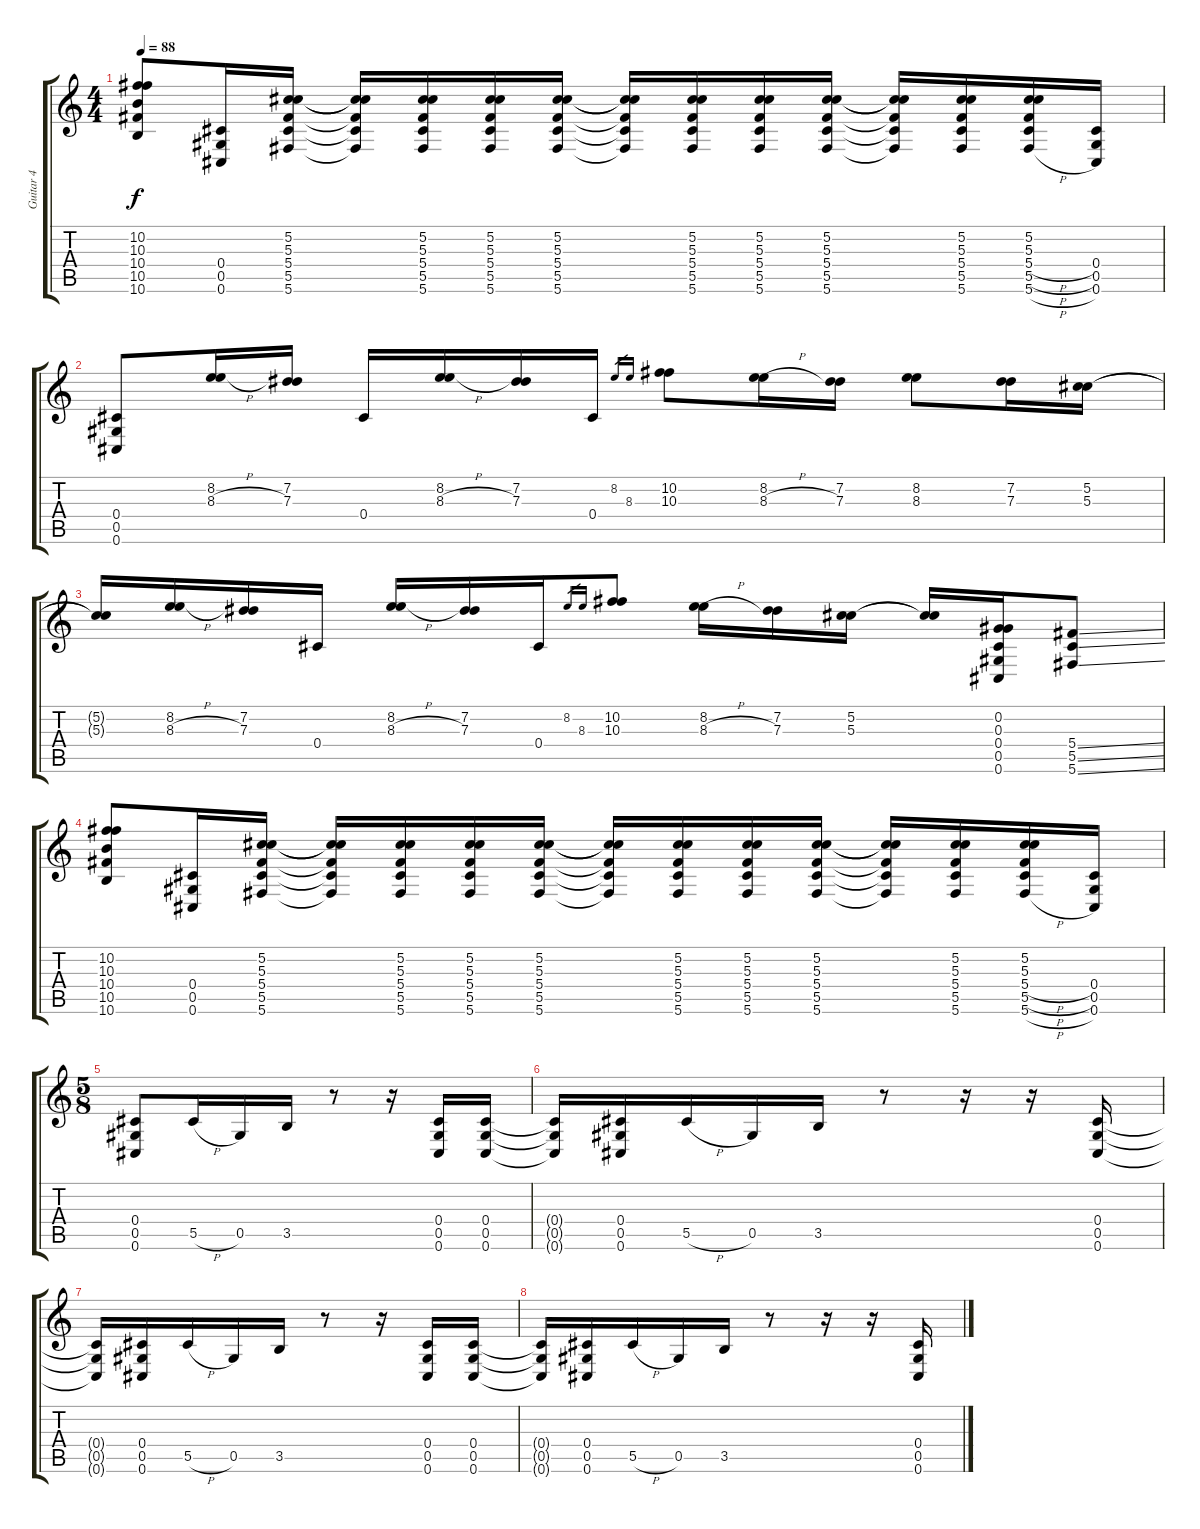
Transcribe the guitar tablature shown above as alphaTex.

\track ("Guitar 4" "Guitar 4") {instrument acousticguitarsteel}
\staff {score tabs}
\tuning (F4 Ab3 Ab3 Db3 Ab2 Db2) {hide}
\ts (4 4)
\tempo 88
\clef g2
\ks c
(10.2 10.3 10.4 10.5 10.6).8{dy f} (0.4 0.5 0.6).16 (5.2 5.3 5.4 5.5 5.6).16 (5.2{t} 5.3{t} 5.4{t} 5.5{t} 5.6{t}).16 (5.2 5.3 5.4 5.5 5.6).16 (5.2 5.3 5.4 5.5 5.6).16 (5.2 5.3 5.4 5.5 5.6).16 (5.2{t} 5.3{t} 5.4{t} 5.5{t} 5.6{t}).16 (5.2 5.3 5.4 5.5 5.6).16 (5.2 5.3 5.4 5.5 5.6).16 (5.2 5.3 5.4 5.5 5.6).16 (5.2{t} 5.3{t} 5.4{t} 5.5{t} 5.6{t}).16 (5.2 5.3 5.4 5.5 5.6).16 (5.2 5.3 5.4{h} 5.5{h} 5.6{h}).16 (0.4 0.5 0.6).16 |
(0.4 0.5 0.6).8 (8.2{h} 8.3{h}).16 (7.2 7.3).16 0.4.16 (8.2{h} 8.3{h}).16 (7.2 7.3).16 0.4.16 8.2.16{gr} 8.3.16{gr} (10.2 10.3).8 (8.2{h} 8.3{h}).16 (7.2 7.3).16 (8.2 8.3).8 (7.2 7.3).16 (5.2 5.3).16 |
(5.2{t} 5.3{t}).16 (8.2{h} 8.3{h}).16 (7.2 7.3).16 0.4.16 (8.2{h} 8.3{h}).16 (7.2 7.3).16 0.4.16 8.2.16{gr} 8.3.16{gr} (10.2 10.3).8 (8.2{h} 8.3{h}).16 (7.2 7.3).16 (5.2 5.3).16 (5.2{t} 5.3{t}).16 (0.2 0.3 0.4 0.5 0.6).16 (5.4{ss} 5.5{ss} 5.6{ss}).8 |
(10.2 10.3 10.4 10.5 10.6).8 (0.4 0.5 0.6).16 (5.2 5.3 5.4 5.5 5.6).16 (5.2{t} 5.3{t} 5.4{t} 5.5{t} 5.6{t}).16 (5.2 5.3 5.4 5.5 5.6).16 (5.2 5.3 5.4 5.5 5.6).16 (5.2 5.3 5.4 5.5 5.6).16 (5.2{t} 5.3{t} 5.4{t} 5.5{t} 5.6{t}).16 (5.2 5.3 5.4 5.5 5.6).16 (5.2 5.3 5.4 5.5 5.6).16 (5.2 5.3 5.4 5.5 5.6).16 (5.2{t} 5.3{t} 5.4{t} 5.5{t} 5.6{t}).16 (5.2 5.3 5.4 5.5 5.6).16 (5.2 5.3 5.4{h} 5.5{h} 5.6{h}).16 (0.4 0.5 0.6).16 |
\ts (5 8)
(0.4 0.5 0.6).8 5.5{h}.16 0.5.16 3.5.16 r.8 r.16 (0.4 0.5 0.6).16 (0.4 0.5 0.6).16 |
(0.4{t} 0.5{t} 0.6{t}).16 (0.4 0.5 0.6).16 5.5{h}.16 0.5.16 3.5.16 r.8 r.16 r.16 (0.4 0.5 0.6).16 |
(0.4{t} 0.5{t} 0.6{t}).16 (0.4 0.5 0.6).16 5.5{h}.16 0.5.16 3.5.16 r.8 r.16 (0.4 0.5 0.6).16 (0.4 0.5 0.6).16 |
(0.4{t} 0.5{t} 0.6{t}).16 (0.4 0.5 0.6).16 5.5{h}.16 0.5.16 3.5.16 r.8 r.16 r.16 (0.4 0.5 0.6).16
